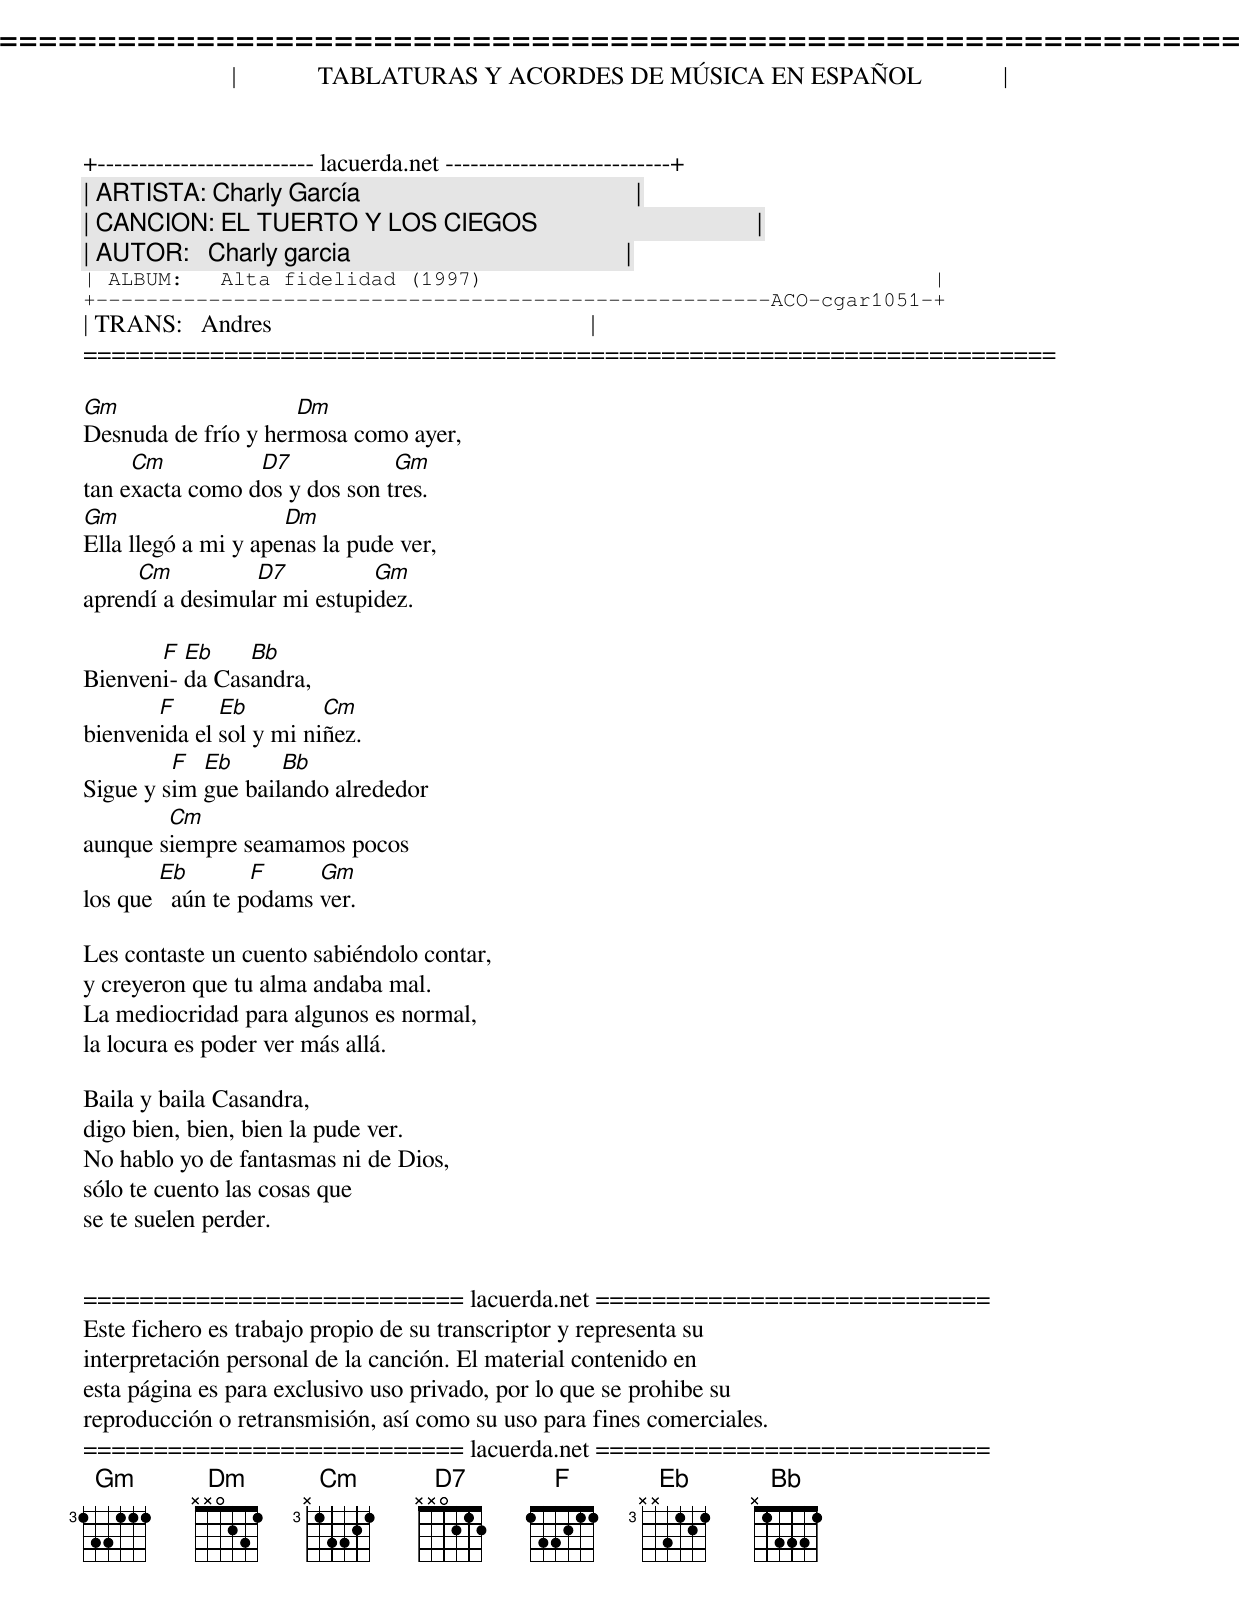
=====================================================================
|             TABLATURAS Y ACORDES DE MÚSICA EN ESPAÑOL             |
+-------------------------- lacuerda.net ---------------------------+
| ARTISTA: Charly García                                            |
| CANCION: EL TUERTO Y LOS CIEGOS                                   |
| AUTOR:   Charly garcia                                            |
| ALBUM:   Alta fidelidad (1997)                                    |
+------------------------------------------------------ACO-cgar1051-+
| TRANS:   Andres                                                   |
=====================================================================

Gm                   Dm
Desnuda de frío y hermosa como ayer,
     Cm          D7            Gm
tan exacta como dos y dos son tres.
Gm                   Dm
Ella llegó a mi y apenas la pude ver,
     Cm          D7          Gm
aprendí a desimular mi estupidez.

       F  Eb    Bb
Bienveni- da Casandra,
       F      Eb         Cm
bienvenida el sol y mi niñez.
         F  Eb      Bb
Sigue y sim gue bailando alrededor
        Cm
aunque siempre seamamos pocos
        Eb        F     Gm
los que   aún te podams ver.

Les contaste un cuento sabiéndolo contar,
y creyeron que tu alma andaba mal.
La mediocridad para algunos es normal,
la locura es poder ver más allá.

Baila y baila Casandra,
digo bien, bien, bien la pude ver.
No hablo yo de fantasmas ni de Dios,
sólo te cuento las cosas que
se te suelen perder.


=========================== lacuerda.net ============================
Este fichero es trabajo propio de su transcriptor y representa su
interpretación personal de la canción. El material contenido en
esta página es para exclusivo uso privado, por lo que se prohibe su
reproducción o retransmisión, así como su uso para fines comerciales.
=========================== lacuerda.net ============================
